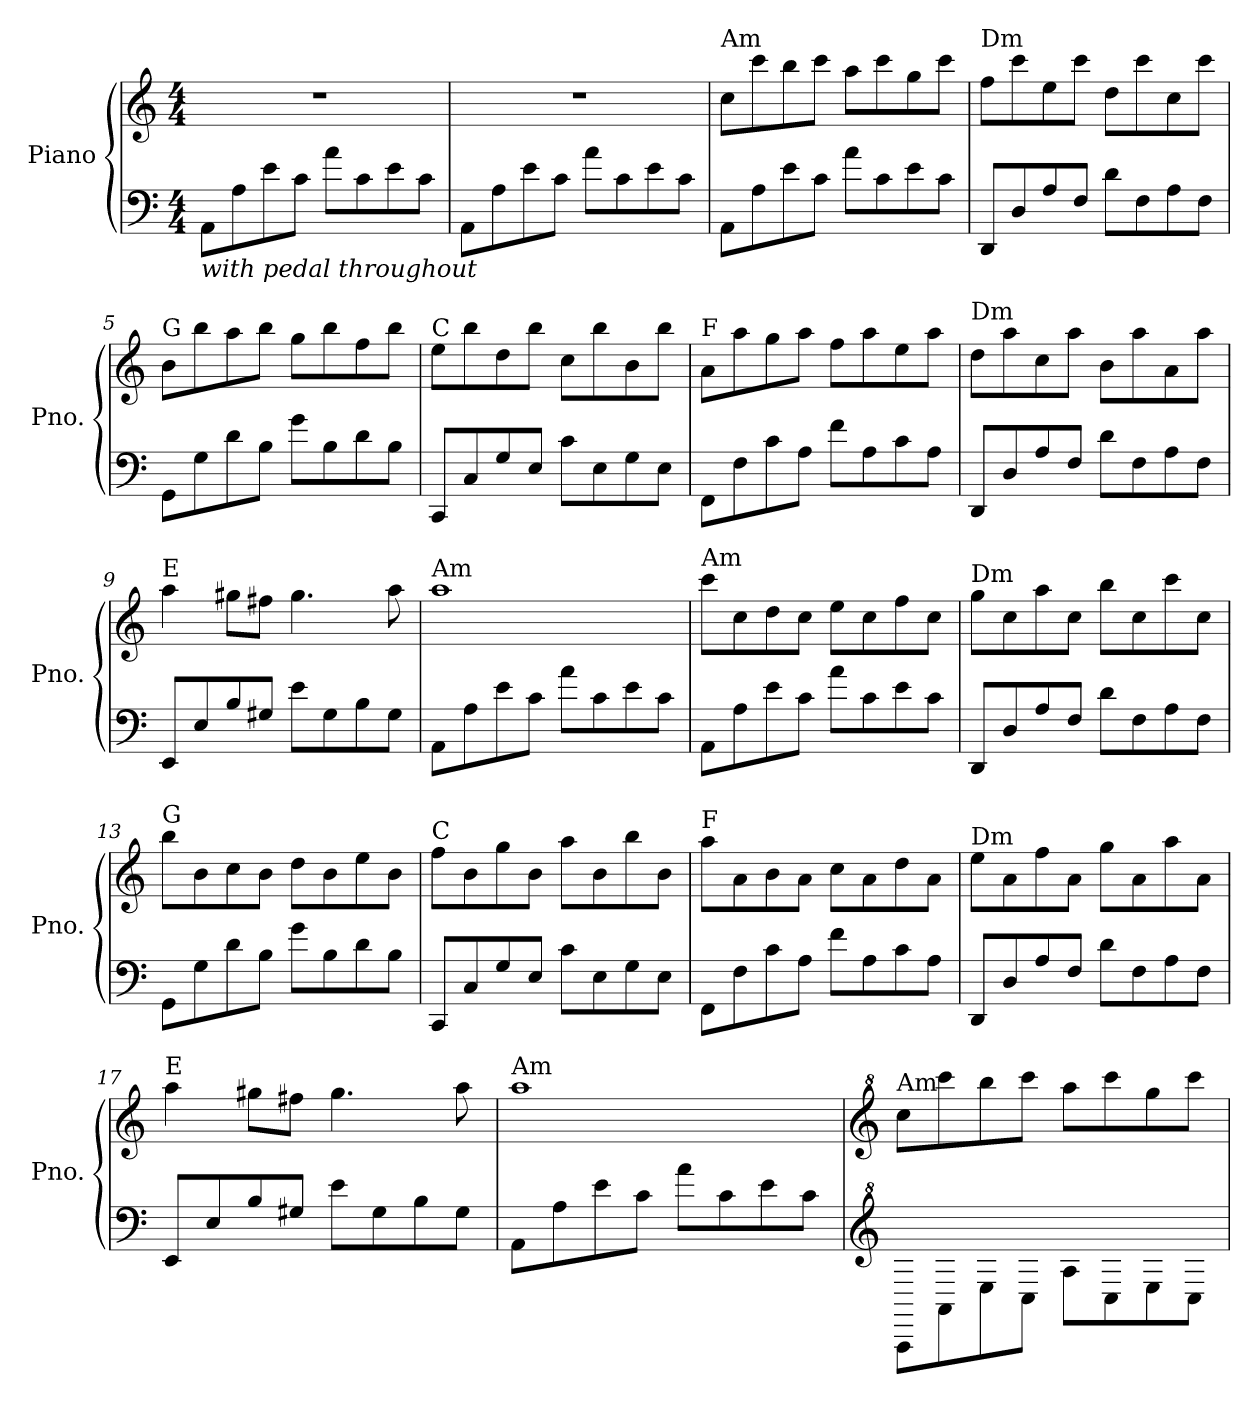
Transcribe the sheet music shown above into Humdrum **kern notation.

**kern	**kern
*part1	*part1
*staff2	*staff1
*I"Piano	*
*I'Pno.	*
*clefF4	*clefG2
*k[]	*k[]
*M4/4	*M4/4
*MM130	*MM130
=1	=1
!LO:TX:b:i:t=with pedal throughout	!
8AA\L	1r
8A\	.
8e\	.
8c\J	.
8a\L	.
8c\	.
8e\	.
8c\J	.
=2	=2
8AA\L	1r
8A\	.
8e\	.
8c\J	.
8a\L	.
8c\	.
8e\	.
8c\J	.
=3	=3
!	!LO:TX:a:t=Am
8AA\L	8cc\L
8A\	8ccc\
8e\	8bb\
8c\J	8ccc\J
8a\L	8aa\L
8c\	8ccc\
8e\	8gg\
8c\J	8ccc\J
=4	=4
!	!LO:TX:a:t=Dm
8DD/L	8ff\L
8D/	8ccc\
8A/	8ee\
8F/J	8ccc\J
8d\L	8dd\L
8F\	8ccc\
8A\	8cc\
8F\J	8ccc\J
!!LO:LB:g=z
=5	=5
!	!LO:TX:a:t=G
8GG\L	8b\L
8G\	8bb\
8d\	8aa\
8B\J	8bb\J
8g\L	8gg\L
8B\	8bb\
8d\	8ff\
8B\J	8bb\J
=6	=6
!	!LO:TX:a:t=C
8CC/L	8ee\L
8C/	8bb\
8G/	8dd\
8E/J	8bb\J
8c\L	8cc\L
8E\	8bb\
8G\	8b\
8E\J	8bb\J
=7	=7
!	!LO:TX:a:t=F
8FF\L	8a\L
8F\	8aa\
8c\	8gg\
8A\J	8aa\J
8f\L	8ff\L
8A\	8aa\
8c\	8ee\
8A\J	8aa\J
=8	=8
!	!LO:TX:a:t=Dm
8DD/L	8dd\L
8D/	8aa\
8A/	8cc\
8F/J	8aa\J
8d\L	8b\L
8F\	8aa\
8A\	8a\
8F\J	8aa\J
=9	=9
!	!LO:TX:a:t=E
8EE/L	4aa\
8E/	.
8B/	8gg#X\L
8G#X/J	8ff#X\J
8e\L	4.gg#\
8G#\	.
8B\	.
8G#\J	8aa\
!!LO:LB:g=z
=10	=10
!	!LO:TX:a:t=Am
8AA\L	1aa
8A\	.
8e\	.
8c\J	.
8a\L	.
8c\	.
8e\	.
8c\J	.
=11	=11
!	!LO:TX:a:t=Am
8AA\L	8ccc\L
8A\	8cc\
8e\	8dd\
8c\J	8cc\J
8a\L	8ee\L
8c\	8cc\
8e\	8ff\
8c\J	8cc\J
=12	=12
!	!LO:TX:a:t=Dm
8DD/L	8gg\L
8D/	8cc\
8A/	8aa\
8F/J	8cc\J
8d\L	8bb\L
8F\	8cc\
8A\	8ccc\
8F\J	8cc\J
=13	=13
!	!LO:TX:a:t=G
8GG\L	8bb\L
8G\	8b\
8d\	8cc\
8B\J	8b\J
8g\L	8dd\L
8B\	8b\
8d\	8ee\
8B\J	8b\J
=14	=14
!	!LO:TX:a:t=C
8CC/L	8ff\L
8C/	8b\
8G/	8gg\
8E/J	8b\J
8c\L	8aa\L
8E\	8b\
8G\	8bb\
8E\J	8b\J
!!LO:LB:g=z
=15	=15
!	!LO:TX:a:t=F
8FF\L	8aa\L
8F\	8a\
8c\	8b\
8A\J	8a\J
8f\L	8cc\L
8A\	8a\
8c\	8dd\
8A\J	8a\J
=16	=16
!	!LO:TX:a:t=Dm
8DD/L	8ee\L
8D/	8a\
8A/	8ff\
8F/J	8a\J
8d\L	8gg\L
8F\	8a\
8A\	8aa\
8F\J	8a\J
=17	=17
!	!LO:TX:a:t=E
8EE/L	4aa\
8E/	.
8B/	8gg#X\L
8G#X/J	8ff#X\J
8e\L	4.gg#\
8G#\	.
8B\	.
8G#\J	8aa\
=18	=18
!	!LO:TX:a:t=Am
8AA\L	1aa
8A\	.
8e\	.
8c\J	.
8a\L	.
8c\	.
8e\	.
8c\J	.
=19	=19
*clefG^2	*clefG^2
!	!LO:TX:a:t=Am
8AA\L	8ccc\L
8A\	8cccc\
8e\	8bbb\
8c\J	8cccc\J
8a\L	8aaa\L
8c\	8cccc\
8e\	8ggg\
8c\J	8cccc\J
=	=
*-	*-
